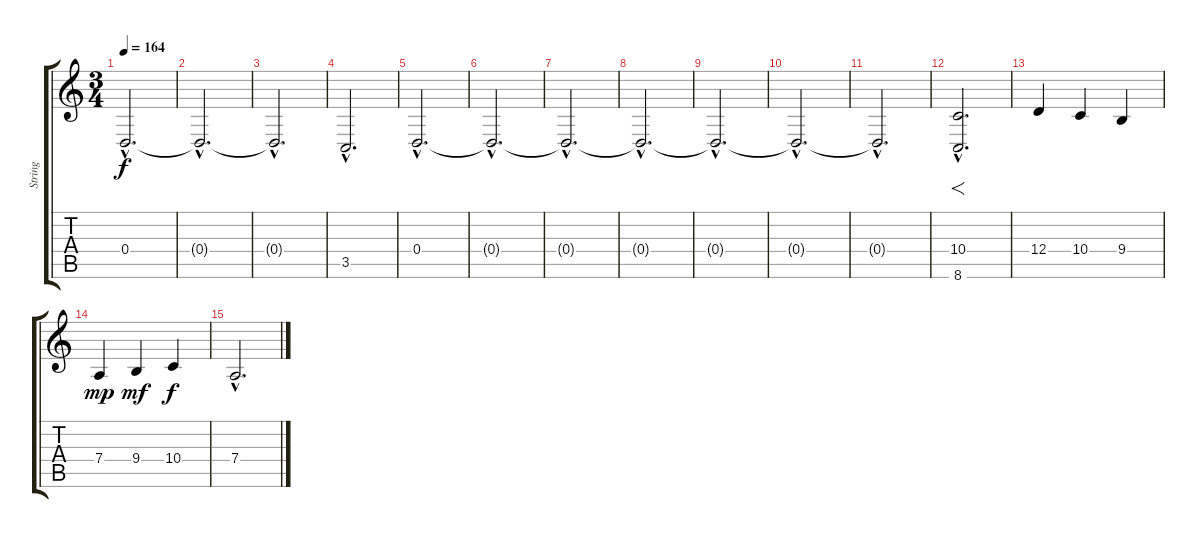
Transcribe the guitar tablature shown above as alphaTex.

\track ("String" "String") {instrument stringensemble1}
\staff {score tabs}
\tuning (E4 B3 G3 D3 A2 E2) {hide}
\ts (3 4)
\tempo 164
\clef g2
\ks c
0.4{hac}.2{d dy f} |
0.4{hac t}.2{d} |
0.4{hac t}.2{d} |
3.5{hac}.2{d} |
0.4{hac}.2{d} |
0.4{hac t}.2{d} |
0.4{hac t}.2{d} |
0.4{hac t}.2{d} |
0.4{hac t}.2{d} |
0.4{hac t}.2{d} |
0.4{hac t}.2{d} |
(10.4{hac} 8.6{hac}).2{f d} |
12.4.4 10.4.4 9.4.4 |
7.4.4{dy mp} 9.4.4{dy mf} 10.4.4{dy f} |
7.4{hac}.2{d}
